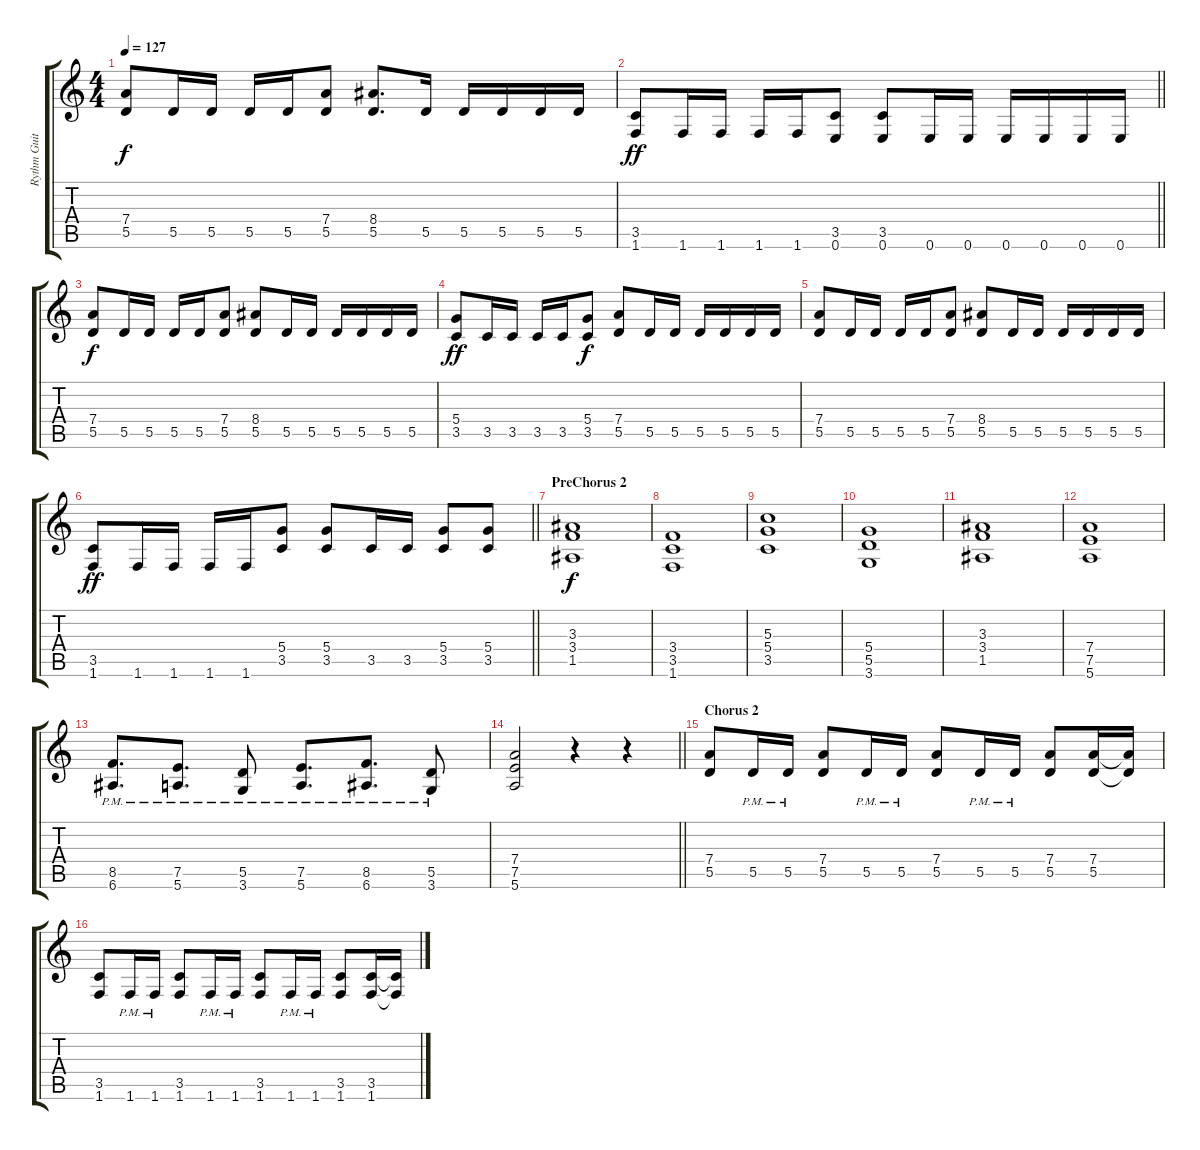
\track ("Rythm Guitar" "Rythm Guit") {instrument overdrivenguitar}
\staff {score tabs}
\tuning (E4 B3 G3 D3 A2 E2) {hide}
\ts (4 4)
\tempo 127
\clef g2
\ks c
(7.4 5.5).8{dy f} 5.5.16 5.5.16 5.5.16 5.5.16 (7.4 5.5).8 (8.4 5.5).8{d} 5.5.16 5.5.16 5.5.16 5.5.16 5.5.16 |
\barLineRight lightlight
(3.5 1.6).8{dy ff} 1.6.16 1.6.16 1.6.16 1.6.16 (3.5 0.6).8 (3.5 0.6).8 0.6.16 0.6.16 0.6.16 0.6.16 0.6.16 0.6.16 |
(7.4 5.5).8{dy f} 5.5.16 5.5.16 5.5.16 5.5.16 (7.4 5.5).8 (8.4 5.5).8 5.5.16 5.5.16 5.5.16 5.5.16 5.5.16 5.5.16 |
(5.4 3.5).8{dy ff} 3.5.16 3.5.16 3.5.16 3.5.16 (5.4 3.5).8{dy f} (7.4 5.5).8 5.5.16 5.5.16 5.5.16 5.5.16 5.5.16 5.5.16 |
(7.4 5.5).8 5.5.16 5.5.16 5.5.16 5.5.16 (7.4 5.5).8 (8.4 5.5).8 5.5.16 5.5.16 5.5.16 5.5.16 5.5.16 5.5.16 |
\barLineRight lightlight
(3.5 1.6).8{dy ff} 1.6.16 1.6.16 1.6.16 1.6.16 (5.4 3.5).8 (5.4 3.5).8 3.5.16 3.5.16 (5.4 3.5).8 (5.4 3.5).8 |
\section ("" "PreChorus 2")
(3.3 3.4 1.5).1{dy f} |
(3.4 3.5 1.6).1 |
(5.3 5.4 3.5).1 |
(5.4 5.5 3.6).1 |
(3.3 3.4 1.5).1 |
(7.4 7.5 5.6).1 |
(8.5{pm} 6.6{pm}).8{d} (7.5{pm} 5.6{pm}).8{d} (5.5{pm} 3.6{pm}).8 (7.5{pm} 5.6{pm}).8{d} (8.5{pm} 6.6{pm}).8{d} (5.5{pm} 3.6{pm}).8 |
\barLineRight lightlight
(7.4 7.5 5.6).2 r.4 r.4 |
\section ("" "Chorus 2")
(7.4 5.5).8 5.5{pm}.16 5.5{pm}.16 (7.4 5.5).8 5.5{pm}.16 5.5{pm}.16 (7.4 5.5).8 5.5{pm}.16 5.5{pm}.16 (7.4 5.5).8 (7.4 5.5).16 (7.4{t} 5.5{t}).16 |
(3.5 1.6).8 1.6{pm}.16 1.6{pm}.16 (3.5 1.6).8 1.6{pm}.16 1.6{pm}.16 (3.5 1.6).8 1.6{pm}.16 1.6{pm}.16 (3.5 1.6).8 (3.5 1.6).16 (3.5{t} 1.6{t}).16
